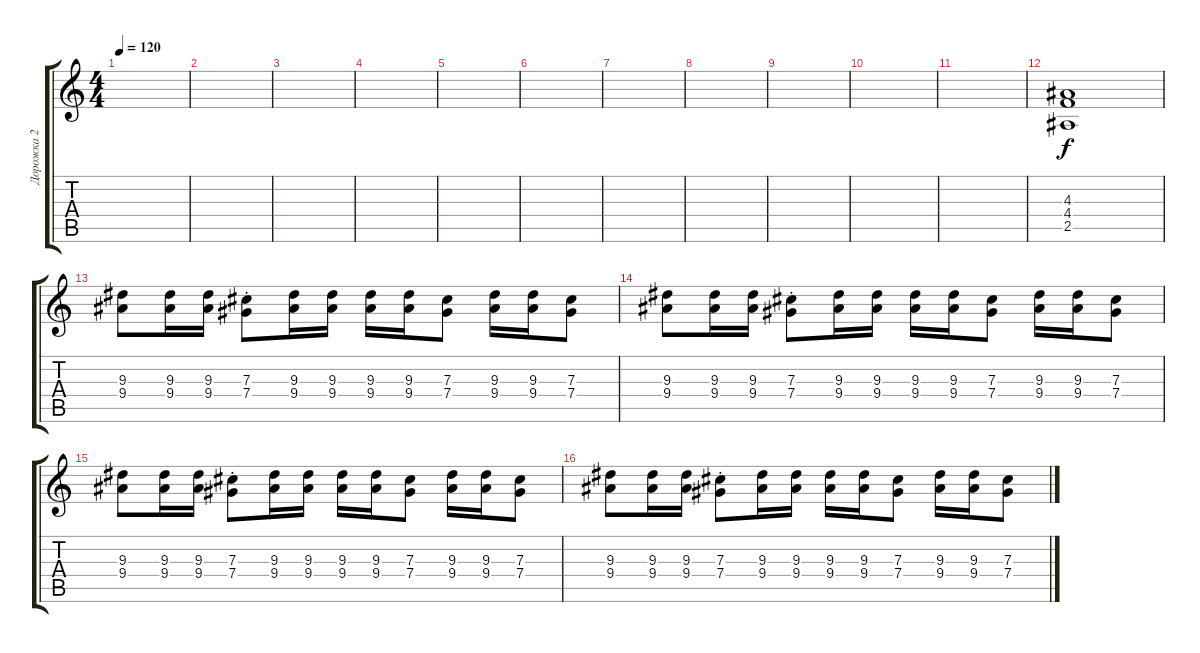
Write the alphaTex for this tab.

\track ("Дорожка 2" "Дорожка 2") {instrument distortionguitar}
\staff {score tabs}
\tuning (Eb4 Bb3 Gb3 Db3 Ab2 Eb2) {hide}
\ts (4 4)
\tempo 120
\clef g2
\ks c
|
|
|
|
|
|
|
|
|
|
|
(4.3 4.4 2.5).1 |
(9.3 9.4).8 (9.3 9.4).16 (9.3 9.4).16 (7.3{st} 7.4{st}).8 (9.3 9.4).16 (9.3 9.4).16 (9.3 9.4).16 (9.3 9.4).16 (7.3 7.4).8 (9.3 9.4).16 (9.3 9.4).16 (7.3 7.4).8 |
(9.3 9.4).8 (9.3 9.4).16 (9.3 9.4).16 (7.3{st} 7.4{st}).8 (9.3 9.4).16 (9.3 9.4).16 (9.3 9.4).16 (9.3 9.4).16 (7.3 7.4).8 (9.3 9.4).16 (9.3 9.4).16 (7.3 7.4).8 |
(9.3 9.4).8 (9.3 9.4).16 (9.3 9.4).16 (7.3{st} 7.4{st}).8 (9.3 9.4).16 (9.3 9.4).16 (9.3 9.4).16 (9.3 9.4).16 (7.3 7.4).8 (9.3 9.4).16 (9.3 9.4).16 (7.3 7.4).8 |
(9.3 9.4).8 (9.3 9.4).16 (9.3 9.4).16 (7.3{st} 7.4{st}).8 (9.3 9.4).16 (9.3 9.4).16 (9.3 9.4).16 (9.3 9.4).16 (7.3 7.4).8 (9.3 9.4).16 (9.3 9.4).16 (7.3 7.4).8
